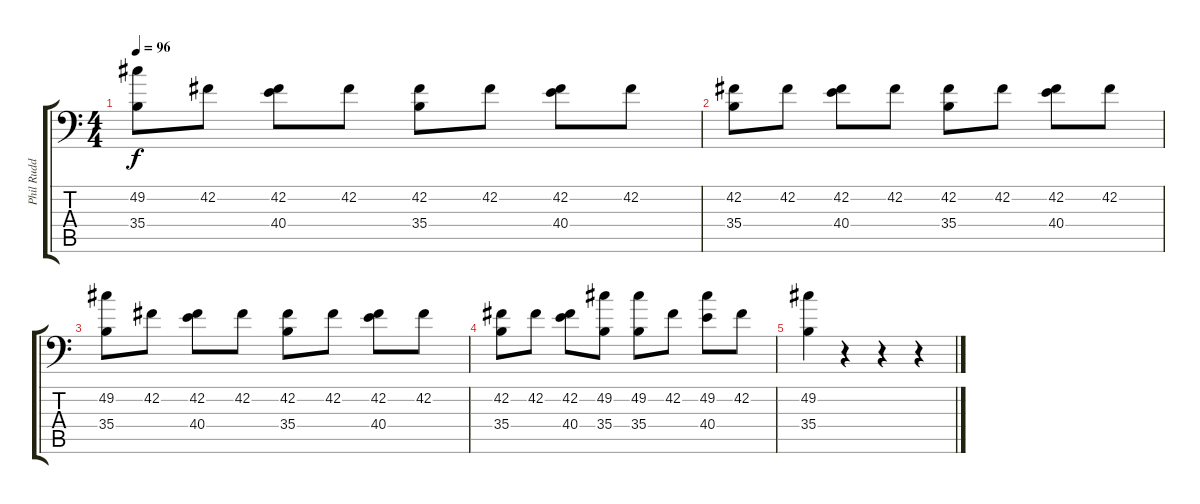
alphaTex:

\track ("Phil Rudd" "Phil Rudd") {instrument acousticgrandpiano}
\staff {score tabs}
\tuning (C-1 C-1 C-1 C-1 C-1 C-1) {hide}
\ts (4 4)
\tempo 96
\clef f4
\ks c
(49.2 35.4).8{dy f} 42.2.8 (42.2 40.4).8 42.2.8 (42.2 35.4).8 42.2.8 (42.2 40.4).8 42.2.8 |
(42.2 35.4).8 42.2.8 (42.2 40.4).8 42.2.8 (42.2 35.4).8 42.2.8 (42.2 40.4).8 42.2.8 |
(49.2 35.4).8 42.2.8 (42.2 40.4).8 42.2.8 (42.2 35.4).8 42.2.8 (42.2 40.4).8 42.2.8 |
(42.2 35.4).8 42.2.8 (42.2 40.4).8 (49.2 35.4).8 (49.2 35.4).8 42.2.8 (49.2 40.4).8 42.2.8 |
(49.2 35.4).4 r.4 r.4 r.4
